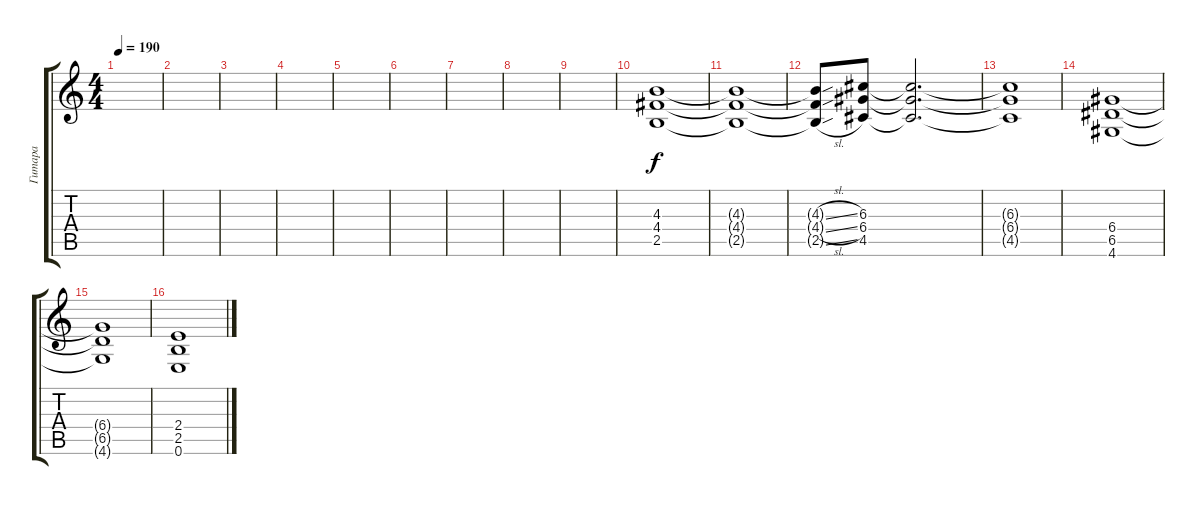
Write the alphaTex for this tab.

\track ("Гитара" "Гитара") {instrument distortionguitar}
\staff {score tabs}
\tuning (E4 B3 G3 D3 A2 E2) {hide}
\ts (4 4)
\tempo 190
\clef g2
\ks c
|
|
|
|
|
|
|
|
|
(4.3 4.4 2.5).1{volume 9} |
(4.3{t} 4.4{t} 2.5{t}).1 |
(4.3{sl t} 4.4{sl t} 2.5{sl t}).8 (6.3 6.4 4.5).8 (6.3{t} 6.4{t} 4.5{t}).2{d} |
(6.3{t} 6.4{t} 4.5{t}).1 |
(6.4 6.5 4.6).1 |
(6.4{t} 6.5{t} 4.6{t}).1 |
(2.4 2.5 0.6).1
